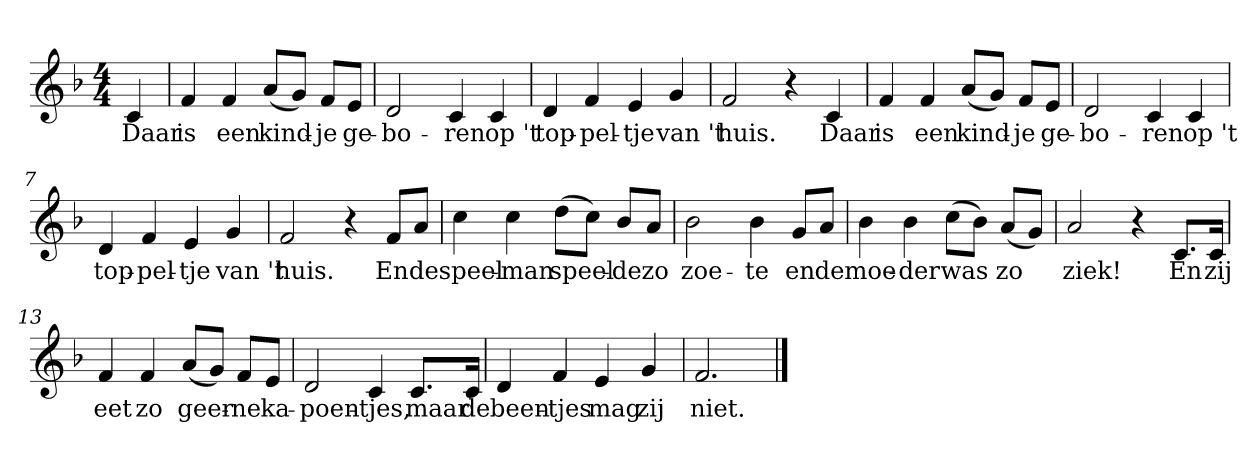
**kern	**text
*part1	*part1
*staff1	*staff1
*clefG2	*
*k[b-]	*
*F:	*
*M4/4	*
*MM120	*
=	=
4c	Daar
=1	=1
4f	is
4f	een
(8a/L	kind-
8g/J)	.
8f/L	-je
8e/J	ge-
=2	=2
2d	-bo-
4c	-ren
4c	op 't
=3	=3
4d	top-
4f	-pel-
4e	-tje
4g	van 't
=4	=4
2f	huis.
4r	.
4c	Daar
=5	=5
4f	is
4f	een
(8a/L	kind-
8g/J)	.
8f/L	-je
8e/J	ge-
=6	=6
2d	-bo-
4c	-ren
4c	op 't
=7	=7
4d	top-
4f	-pel-
4e	-tje
4g	van 't
=8	=8
2f	huis.
4r	.
8f/L	En
8a/J	de
=9	=9
4cc	speel-
4cc	-man
(8dd\L	speel-
8cc\J)	.
8b-/L	-de
8a/J	zo
=10	=10
2b-	zoe-
4b-	-te
8g/L	en
8a/J	de
=11	=11
4b-	moe-
4b-	-der
(8cc\L	was
8b-\J)	.
(8a/L	zo
8g/J)	.
=12	=12
2a	ziek!
4r	.
8.c/L	En
16c/Jk	zij
=13	=13
4f	eet
4f	zo
(8a/L	geer-
8g/J)	.
8f/L	-ne
8e/J	ka-
=14	=14
2d	-poen-
4c	-tjes,
8.c/L	maar
16c/Jk	de
=15	=15
4d	been-
4f	-tjes
4e	mag
4g	zij
=16	=16
2.f	niet.
==	==
*-	*-
